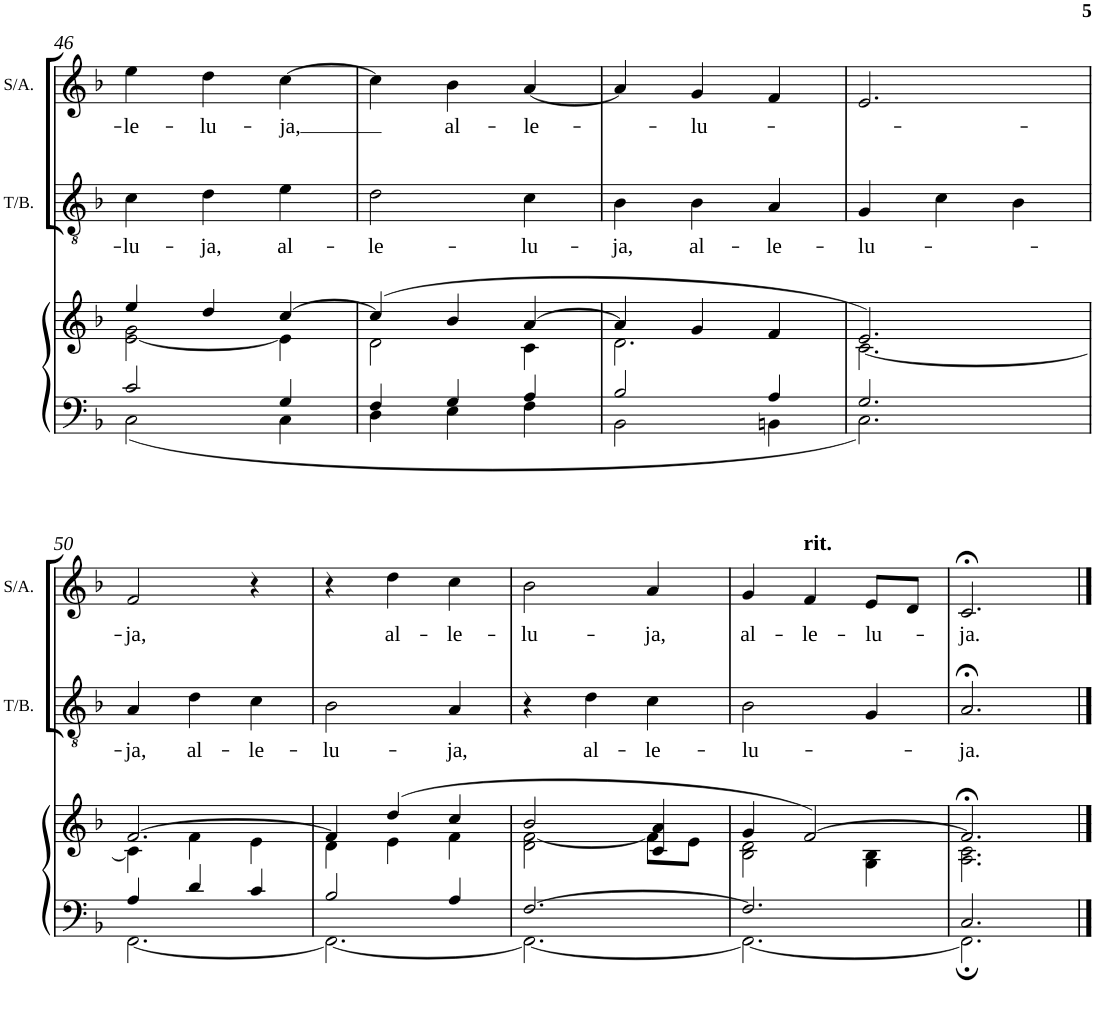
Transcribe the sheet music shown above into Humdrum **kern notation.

**kern	**kern	**kern	**text	**kern	**text
*part3	*part3	*part2	*part2	*part1	*part1
*staff4	*staff3	*staff2	*staff2	*staff1	*staff1
*I"Organum	*	*I"Tenor Bassus	*	*I"Soprano Alot	*
*	*	*I'T/B.	*	*I'S/A.	*
!!LO:PB:g=z
*clefF4	*clefG2	*clefGv2	*	*clefG2	*
*k[b-]	*k[b-]	*k[b-]	*	*k[b-]	*
*M3/4	*M3/4	*M3/4	*	*M3/4	*
=46	=46	=46	=46	=46	=46
*^	*^	*	*	*	*
!	!	!	!	!	!LO:LY:b	!	!LO:LY:b
2c/	2C\	4ee/	[2e\ 2g\	4c\	-lu-	4ee\	-le-
!	!	!	!	!	!LO:LY:b	!	!LO:LY:b
.	.	4dd/	.	4d\	-ja,	4dd\	-lu-
!	!	!	!	!	!LO:LY:b	!	!LO:LY:b
4G/	4C\	[4cc/	4e\]	4e\	al-	[4cc\	-ja,
=47	=47	=47	=47	=47	=47	=47	=47
!	!	!	!	!	!LO:LY:b	!	!
4F/	4D\	(4cc/]	2d\	2d\	-le-	4cc\]	.
!	!	!	!	!	!	!	!LO:LY:b
4G/	4E\	4b-/	.	.	.	4b-\	al-
!	!	!	!	!	!LO:LY:b	!	!LO:LY:b
4A/	4F\	[4a/	4c\	4c\	-lu-	[4a/	-le-
=48	=48	=48	=48	=48	=48	=48	=48
!	!	!	!	!	!LO:LY:b	!	!
2B-/	2BB-\	4a/]	2.d\	4B-\	-ja,	4a/]	.
!	!	!	!	!	!LO:LY:b	!	!LO:LY:b
.	.	4g/	.	4B-\	al-	4g/	-lu-
!	!	!	!	!	!LO:LY:b	!	!
4A/	4BBn\	4f/	.	4A/	-le-	4f/	.
=49	=49	=49	=49	=49	=49	=49	=49
!	!	!	!	!	!LO:LY:b	!	!
2.G/	2.C\	2.e/)	[2.c\	4G/	-lu-	2.e/	.
.	.	.	.	4c\	.	.	.
.	.	.	.	4B-\	.	.	.
!!LO:LB:g=z
=50	=50	=50	=50	=50	=50	=50	=50
!	!	!	!	!	!LO:LY:b	!	!LO:LY:b
4A/	[2.FF\	[2.f/	4c\]	4A/	-ja,	2f/	-ja,
!	!	!	!	!	!LO:LY:b	!	!
4d/	.	.	4f\	4d\	al-	.	.
!	!	!	!	!	!LO:LY:b	!	!
4c/	.	.	4e\	4c\	-le-	4r	.
=51	=51	=51	=51	=51	=51	=51	=51
!	!	!	!	!	!LO:LY:b	!	!
2B-/	2.FF\_	4f/]	4d\	2B-\	-lu-	4r	.
!	!	!	!	!	!	!	!LO:LY:b
.	.	(4dd/	4e\	.	.	4dd\	al-
!	!	!	!	!	!LO:LY:b	!	!LO:LY:b
4A/	.	4cc/	4f\	4A/	-ja,	4cc\	-le-
=52	=52	=52	=52	=52	=52	=52	=52
!	!	!	!	!	!	!	!LO:LY:b
[2.F/	2.FF\_	2b-/	2d\ [2f\	4r	.	2b-\	-lu-
!	!	!	!	!	!LO:LY:b	!	!
.	.	.	.	4d\	al-	.	.
!	!	!	!	!	!LO:LY:b	!	!LO:LY:b
.	.	4c/ 4a/	8f\L]	4c\	-le-	4a/	-ja,
.	.	.	8e\J	.	.	.	.
=53	=53	=53	=53	=53	=53	=53	=53
!	!	!	!	!	!LO:LY:b	!	!LO:LY:b
2.F/]	2.FF\_	4g/	2B-\ 2d\	2B-\	-lu-	4g/	al-
!	!	!	!	!	!	!LO:TX:a:B:t=rit.	!
!	!	!	!	!	!	!	!LO:LY:b
.	.	[2f/)	.	.	.	4f/	-le-
!	!	!	!	!	!	!	!LO:LY:b
.	.	.	4G\ 4B-\	4G/	.	8e/L	-lu-
.	.	.	.	.	.	8d/J	.
=54	=54	=54	=54	=54	=54	=54	=54
!	!	!	!	!	!LO:LY:b	!	!LO:LY:b
2.C/	2.FF;\]	2.f;</]	2.A\ 2.c\	2.A;</	-ja.	2.c;</	-ja.
*v	*v	*	*	*	*	*	*
*	*v	*v	*	*	*	*
==	==	==	==	==	==
*-	*-	*-	*-	*-	*-
